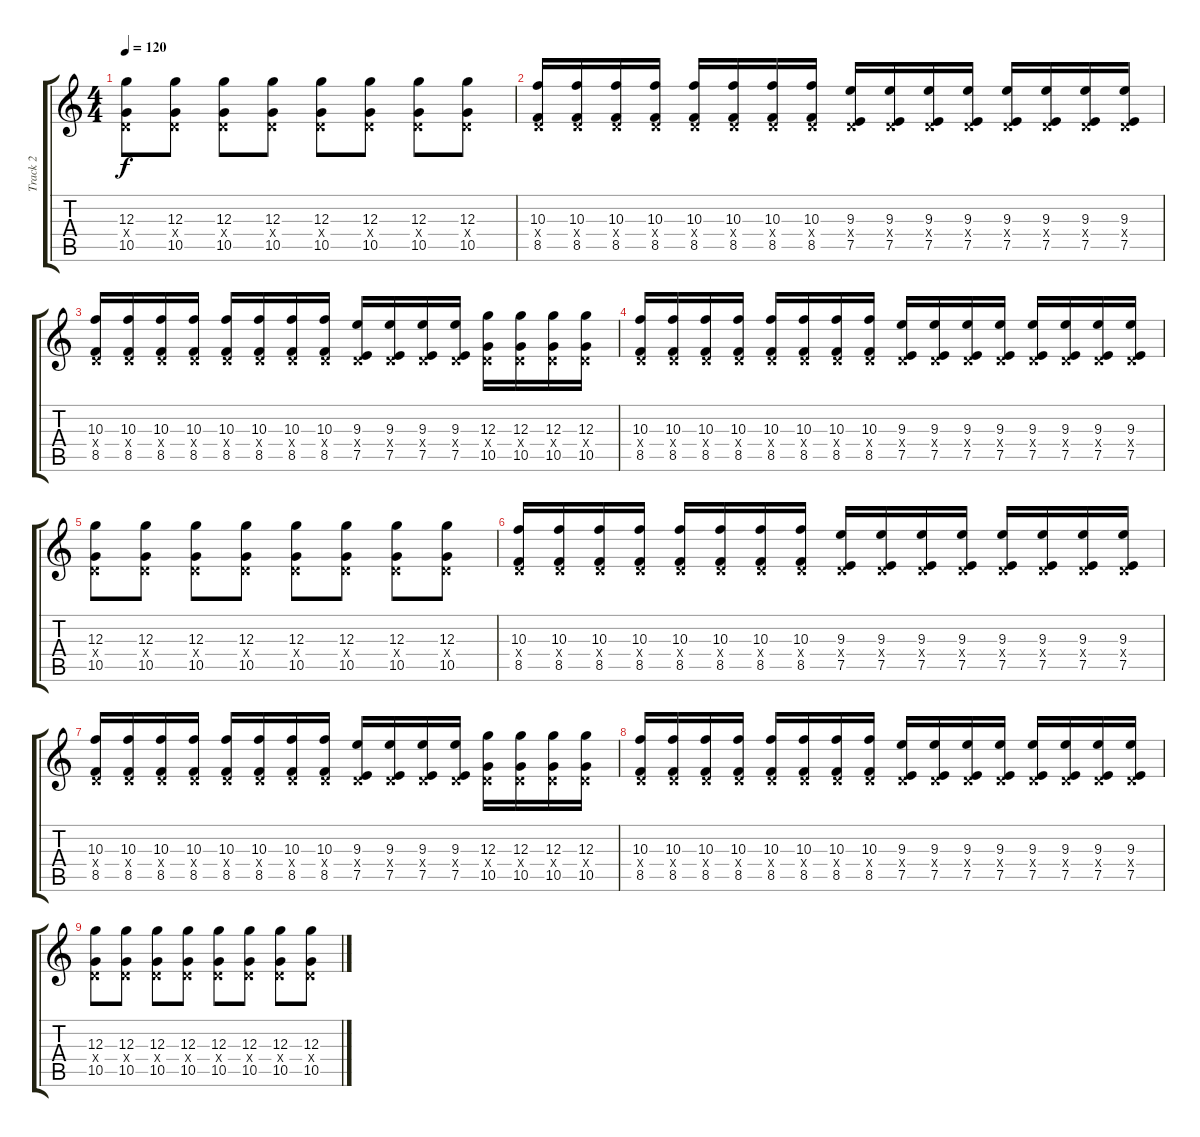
\track ("Track 2" "Track 2") {instrument distortionguitar}
\staff {score tabs}
\tuning (E4 B3 G3 D3 A2 D2) {hide}
\ts (4 4)
\tempo 120
\clef g2
\ks c
(12.3 0.4{x} 10.5).8{dy f} (12.3 0.4{x} 10.5).8 (12.3 0.4{x} 10.5).8 (12.3 0.4{x} 10.5).8 (12.3 0.4{x} 10.5).8 (12.3 0.4{x} 10.5).8 (12.3 0.4{x} 10.5).8 (12.3 0.4{x} 10.5).8 |
(10.3 0.4{x} 8.5).16 (10.3 0.4{x} 8.5).16 (10.3 0.4{x} 8.5).16 (10.3 0.4{x} 8.5).16 (10.3 0.4{x} 8.5).16 (10.3 0.4{x} 8.5).16 (10.3 0.4{x} 8.5).16 (10.3 0.4{x} 8.5).16 (9.3 0.4{x} 7.5).16 (9.3 0.4{x} 7.5).16 (9.3 0.4{x} 7.5).16 (9.3 0.4{x} 7.5).16 (9.3 0.4{x} 7.5).16 (9.3 0.4{x} 7.5).16 (9.3 0.4{x} 7.5).16 (9.3 0.4{x} 7.5).16 |
(10.3 0.4{x} 8.5).16 (10.3 0.4{x} 8.5).16 (10.3 0.4{x} 8.5).16 (10.3 0.4{x} 8.5).16 (10.3 0.4{x} 8.5).16 (10.3 0.4{x} 8.5).16 (10.3 0.4{x} 8.5).16 (10.3 0.4{x} 8.5).16 (9.3 0.4{x} 7.5).16 (9.3 0.4{x} 7.5).16 (9.3 0.4{x} 7.5).16 (9.3 0.4{x} 7.5).16 (12.3 0.4{x} 10.5).16 (12.3 0.4{x} 10.5).16 (12.3 0.4{x} 10.5).16 (12.3 0.4{x} 10.5).16 |
(10.3 0.4{x} 8.5).16 (10.3 0.4{x} 8.5).16 (10.3 0.4{x} 8.5).16 (10.3 0.4{x} 8.5).16 (10.3 0.4{x} 8.5).16 (10.3 0.4{x} 8.5).16 (10.3 0.4{x} 8.5).16 (10.3 0.4{x} 8.5).16 (9.3 0.4{x} 7.5).16 (9.3 0.4{x} 7.5).16 (9.3 0.4{x} 7.5).16 (9.3 0.4{x} 7.5).16 (9.3 0.4{x} 7.5).16 (9.3 0.4{x} 7.5).16 (9.3 0.4{x} 7.5).16 (9.3 0.4{x} 7.5).16 |
(12.3 0.4{x} 10.5).8 (12.3 0.4{x} 10.5).8 (12.3 0.4{x} 10.5).8 (12.3 0.4{x} 10.5).8 (12.3 0.4{x} 10.5).8 (12.3 0.4{x} 10.5).8 (12.3 0.4{x} 10.5).8 (12.3 0.4{x} 10.5).8 |
(10.3 0.4{x} 8.5).16 (10.3 0.4{x} 8.5).16 (10.3 0.4{x} 8.5).16 (10.3 0.4{x} 8.5).16 (10.3 0.4{x} 8.5).16 (10.3 0.4{x} 8.5).16 (10.3 0.4{x} 8.5).16 (10.3 0.4{x} 8.5).16 (9.3 0.4{x} 7.5).16 (9.3 0.4{x} 7.5).16 (9.3 0.4{x} 7.5).16 (9.3 0.4{x} 7.5).16 (9.3 0.4{x} 7.5).16 (9.3 0.4{x} 7.5).16 (9.3 0.4{x} 7.5).16 (9.3 0.4{x} 7.5).16 |
(10.3 0.4{x} 8.5).16 (10.3 0.4{x} 8.5).16 (10.3 0.4{x} 8.5).16 (10.3 0.4{x} 8.5).16 (10.3 0.4{x} 8.5).16 (10.3 0.4{x} 8.5).16 (10.3 0.4{x} 8.5).16 (10.3 0.4{x} 8.5).16 (9.3 0.4{x} 7.5).16 (9.3 0.4{x} 7.5).16 (9.3 0.4{x} 7.5).16 (9.3 0.4{x} 7.5).16 (12.3 0.4{x} 10.5).16 (12.3 0.4{x} 10.5).16 (12.3 0.4{x} 10.5).16 (12.3 0.4{x} 10.5).16 |
(10.3 0.4{x} 8.5).16 (10.3 0.4{x} 8.5).16 (10.3 0.4{x} 8.5).16 (10.3 0.4{x} 8.5).16 (10.3 0.4{x} 8.5).16 (10.3 0.4{x} 8.5).16 (10.3 0.4{x} 8.5).16 (10.3 0.4{x} 8.5).16 (9.3 0.4{x} 7.5).16 (9.3 0.4{x} 7.5).16 (9.3 0.4{x} 7.5).16 (9.3 0.4{x} 7.5).16 (9.3 0.4{x} 7.5).16 (9.3 0.4{x} 7.5).16 (9.3 0.4{x} 7.5).16 (9.3 0.4{x} 7.5).16 |
(12.3 0.4{x} 10.5).8 (12.3 0.4{x} 10.5).8 (12.3 0.4{x} 10.5).8 (12.3 0.4{x} 10.5).8 (12.3 0.4{x} 10.5).8 (12.3 0.4{x} 10.5).8 (12.3 0.4{x} 10.5).8 (12.3 0.4{x} 10.5).8
